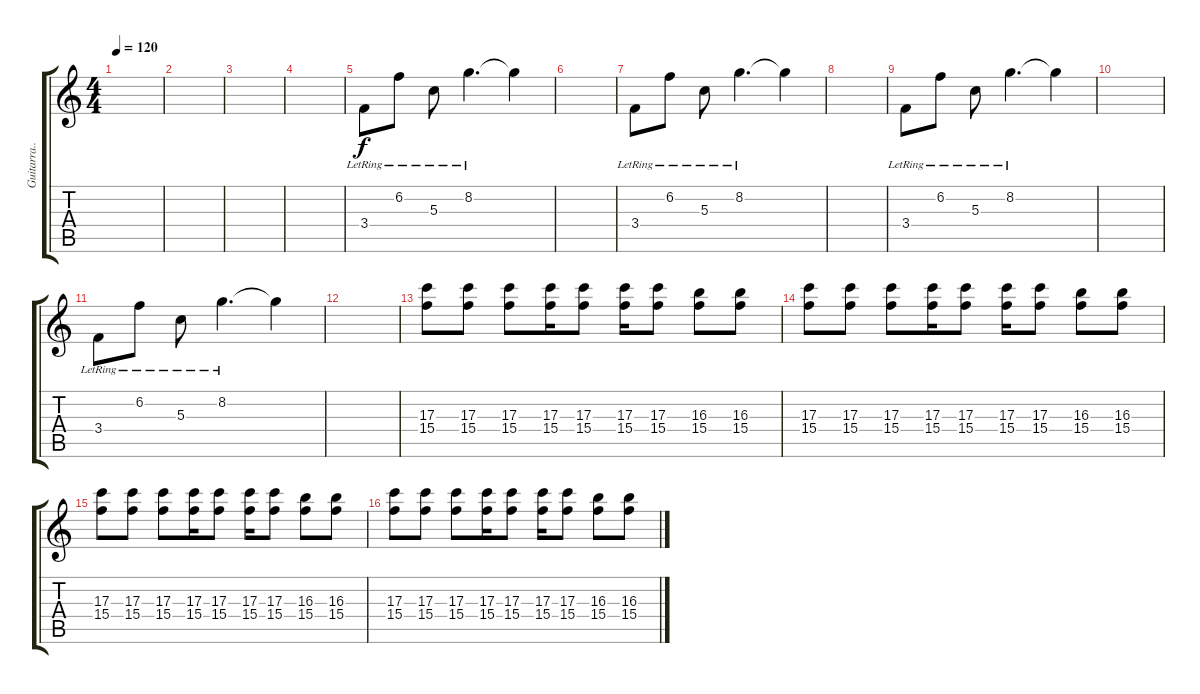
\track ("Guitarra...xD" "Guitarra..") {instrument electricguitarjazz}
\staff {score tabs}
\tuning (E4 B3 G3 D3 A2 E2) {hide}
\ts (4 4)
\tempo 120
\clef g2
\ks c
|
|
|
|
3.4{lr}.8 6.2{lr}.8 5.3{lr}.8 8.2{lr}.4{d} 8.2{t}.4 |
|
3.4{lr}.8 6.2{lr}.8 5.3{lr}.8 8.2{lr}.4{d} 8.2{t}.4 |
|
3.4{lr}.8 6.2{lr}.8 5.3{lr}.8 8.2{lr}.4{d} 8.2{t}.4 |
|
3.4{lr}.8 6.2{lr}.8 5.3{lr}.8 8.2{lr}.4{d} 8.2{t}.4 |
|
(17.3 15.4).8 (17.3 15.4).8 (17.3 15.4).8 (17.3 15.4).16 (17.3 15.4).8 (17.3 15.4).16 (17.3 15.4).8 (16.3 15.4).8 (16.3 15.4).8 |
(17.3 15.4).8 (17.3 15.4).8 (17.3 15.4).8 (17.3 15.4).16 (17.3 15.4).8 (17.3 15.4).16 (17.3 15.4).8 (16.3 15.4).8 (16.3 15.4).8 |
(17.3 15.4).8 (17.3 15.4).8 (17.3 15.4).8 (17.3 15.4).16 (17.3 15.4).8 (17.3 15.4).16 (17.3 15.4).8 (16.3 15.4).8 (16.3 15.4).8 |
(17.3 15.4).8 (17.3 15.4).8 (17.3 15.4).8 (17.3 15.4).16 (17.3 15.4).8 (17.3 15.4).16 (17.3 15.4).8 (16.3 15.4).8 (16.3 15.4).8
